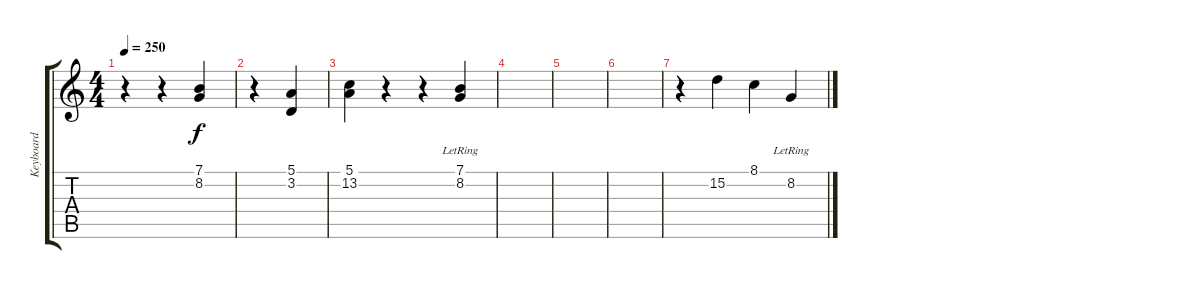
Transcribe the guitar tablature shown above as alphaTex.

\track ("Keyboard" "Keyboard") {instrument stringensemble1}
\staff {score tabs}
\tuning (E4 B3 G3 D3 A2 E2) {hide}
\ts (4 4)
\tempo 250
\clef g2
\ks c
r.4{dy f} r.4 (7.1 8.2).4 |
r.4 (5.1 3.2).4 |
(5.1 13.2).4 r.4 r.4 (7.1{lr} 8.2{lr}).4 |
|
|
|
r.4 15.2.4 8.1.4 8.2{lr}.4
